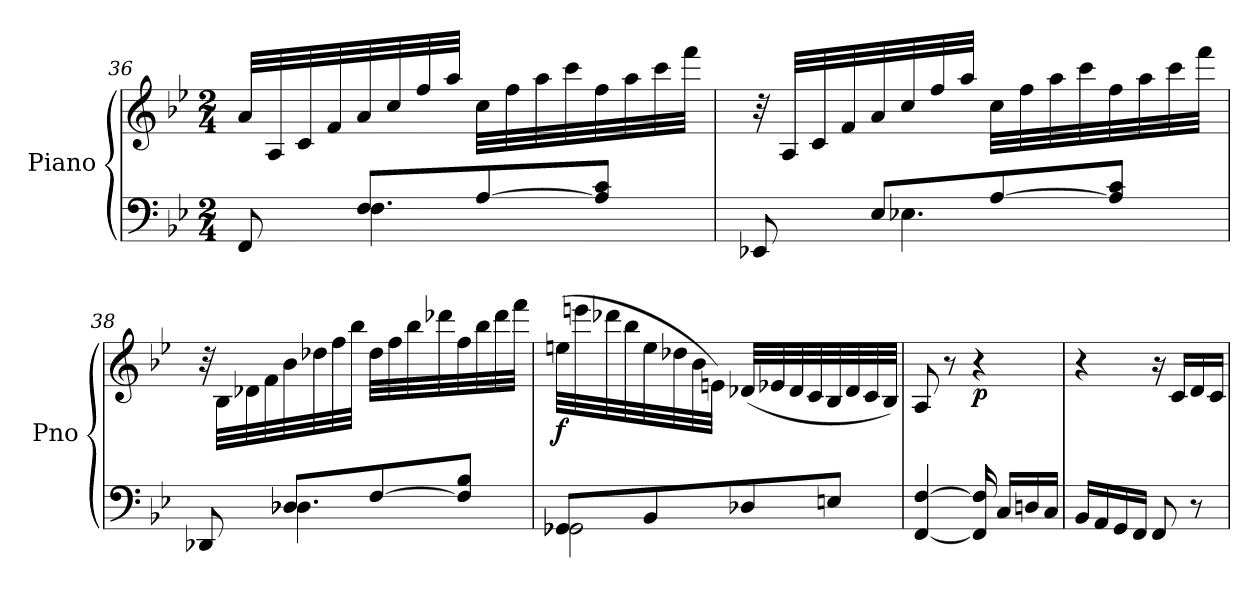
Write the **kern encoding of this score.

**kern	**kern	**dynam
*part1	*part1	*part1
*staff2	*staff1	*staff1/2
*I"Piano	*	*
*I'Pno	*	*
*clefF4	*clefG2	*
*k[b-e-]	*k[b-e-]	*
*M2/4	*M2/4	*
=36	=36	=36
*^	*	*
!	!	!	!LO:DY:b
8FF/	8ryy	32a/LLL	other-dynamics
.	.	32A/	.
.	.	32c/	.
.	.	32f/	.
8F/L	4.F\	32a/	.
.	.	32cc/	.
.	.	32ff/	.
.	.	32aa\JJJ	.
[8A/	.	32cc\LLL	.
.	.	32ff\	.
.	.	32aa\	.
.	.	32ccc\	.
8A/] 8c/J	.	32ff\	.
.	.	32aa\	.
.	.	32ccc\	.
.	.	32fff\JJJ	.
!!LO:LB:g=z
=37	=37	=37	=37
8EE-X/	8ryy	32r	.
.	.	32A/LLL	.
.	.	32c/	.
.	.	32f/	.
8E-/L	4.E-X\	32a/	.
.	.	32cc/	.
.	.	32ff/	.
.	.	32aa/JJJ	.
[8A/	.	32cc\LLL	.
.	.	32ff\	.
.	.	32aa\	.
.	.	32ccc\	.
8A/] 8c/J	.	32ff\	.
.	.	32aa\	.
.	.	32ccc\	.
.	.	32fff\JJJ	.
!!LO:LB:g=z
=38	=38	=38	=38
8DD-X/	8ryy	32r	.
.	.	32B-\LLL	.
.	.	32d-X\	.
.	.	32f\	.
8D-X/L	4.D-X\	32b-\	.
.	.	32dd-X\	.
.	.	32ff\	.
.	.	32bb-\JJJ	.
[8F/	.	32dd-\LLL	.
.	.	32ff\	.
.	.	32bb-\	.
.	.	32ddd-X\	.
8F/] 8B-/J	.	32ff\	.
.	.	32bb-\	.
.	.	32ddd-\	.
.	.	32fff\JJJ	.
=39	=39	=39	=39
!	!	!	!LO:DY:b
8GG-X/L	2GG-\	(32een\LLL	f
.	.	32eeen\	.
.	.	32ddd-X\	.
.	.	32bb-\	.
8BB-/	.	32ee\	.
.	.	32dd-X\	.
.	.	32b-\	.
.	.	32en/JJJ)	.
8D-X/	.	(32d-X/LLL	.
.	.	32e-X/	.
.	.	32d-/	.
.	.	32c/	.
8En/J	.	32B-/	.
.	.	32d-/	.
.	.	32c/	.
.	.	32B-/JJJ)	.
*v	*v	*	*
=40	=40	=40
!	!	!LO:DY:b=2
!	!	!LO:DY:n=1:b
[4FF/ [4F/	8A/	fp f
.	8r	.
!	!	!LO:DY:n=2:b
16FF/] 16F/]	4r	p
16C/LL	.	.
16Dn/	.	.
16C/JJ	.	.
!!LO:LB:g=z
=41	=41	=41
16BB-/LL	4r	.
16AA/	.	.
16GG/	.	.
16FF/JJ	.	.
8FF/	16r	.
.	16c/LL	.
8r	16d/	.
.	16c/JJ	.
=	=	=
*-	*-	*-
